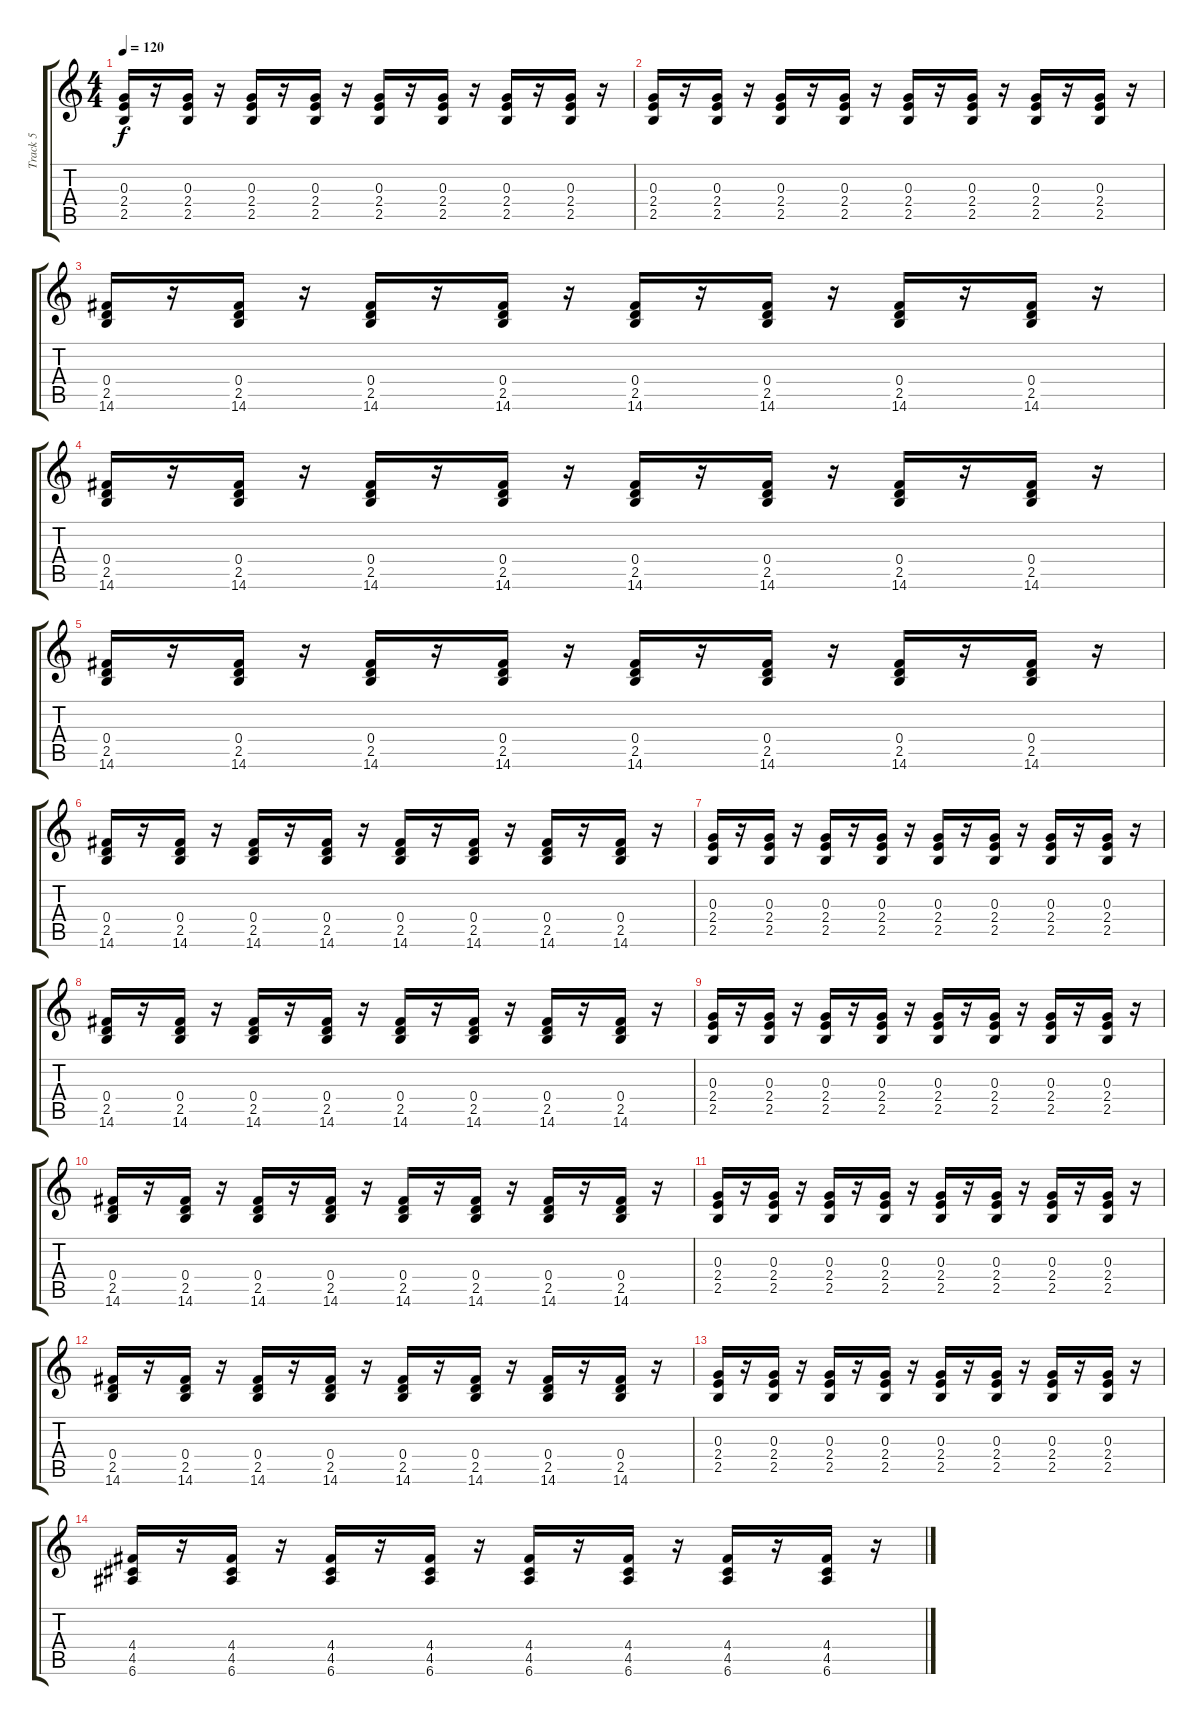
\track ("Track 5" "Track 5") {instrument distortionguitar}
\staff {score tabs}
\tuning (E4 B3 G3 D3 A2 E2) {hide}
\ts (4 4)
\tempo 120
\clef g2
\ks c
(0.3 2.4 2.5).16{dy f} r.16 (0.3 2.4 2.5).16 r.16 (0.3 2.4 2.5).16 r.16 (0.3 2.4 2.5).16 r.16 (0.3 2.4 2.5).16 r.16 (0.3 2.4 2.5).16 r.16 (0.3 2.4 2.5).16 r.16 (0.3 2.4 2.5).16 r.16 |
(0.3 2.4 2.5).16 r.16 (0.3 2.4 2.5).16 r.16 (0.3 2.4 2.5).16 r.16 (0.3 2.4 2.5).16 r.16 (0.3 2.4 2.5).16 r.16 (0.3 2.4 2.5).16 r.16 (0.3 2.4 2.5).16 r.16 (0.3 2.4 2.5).16 r.16 |
(0.4 2.5 14.6).16 r.16 (0.4 2.5 14.6).16 r.16 (0.4 2.5 14.6).16 r.16 (0.4 2.5 14.6).16 r.16 (0.4 2.5 14.6).16 r.16 (0.4 2.5 14.6).16 r.16 (0.4 2.5 14.6).16 r.16 (0.4 2.5 14.6).16 r.16 |
(0.4 2.5 14.6).16 r.16 (0.4 2.5 14.6).16 r.16 (0.4 2.5 14.6).16 r.16 (0.4 2.5 14.6).16 r.16 (0.4 2.5 14.6).16 r.16 (0.4 2.5 14.6).16 r.16 (0.4 2.5 14.6).16 r.16 (0.4 2.5 14.6).16 r.16 |
(0.4 2.5 14.6).16 r.16 (0.4 2.5 14.6).16 r.16 (0.4 2.5 14.6).16 r.16 (0.4 2.5 14.6).16 r.16 (0.4 2.5 14.6).16 r.16 (0.4 2.5 14.6).16 r.16 (0.4 2.5 14.6).16 r.16 (0.4 2.5 14.6).16 r.16 |
(0.4 2.5 14.6).16 r.16 (0.4 2.5 14.6).16 r.16 (0.4 2.5 14.6).16 r.16 (0.4 2.5 14.6).16 r.16 (0.4 2.5 14.6).16 r.16 (0.4 2.5 14.6).16 r.16 (0.4 2.5 14.6).16 r.16 (0.4 2.5 14.6).16 r.16 |
(0.3 2.4 2.5).16 r.16 (0.3 2.4 2.5).16 r.16 (0.3 2.4 2.5).16 r.16 (0.3 2.4 2.5).16 r.16 (0.3 2.4 2.5).16 r.16 (0.3 2.4 2.5).16 r.16 (0.3 2.4 2.5).16 r.16 (0.3 2.4 2.5).16 r.16 |
(0.4 2.5 14.6).16 r.16 (0.4 2.5 14.6).16 r.16 (0.4 2.5 14.6).16 r.16 (0.4 2.5 14.6).16 r.16 (0.4 2.5 14.6).16 r.16 (0.4 2.5 14.6).16 r.16 (0.4 2.5 14.6).16 r.16 (0.4 2.5 14.6).16 r.16 |
(0.3 2.4 2.5).16 r.16 (0.3 2.4 2.5).16 r.16 (0.3 2.4 2.5).16 r.16 (0.3 2.4 2.5).16 r.16 (0.3 2.4 2.5).16 r.16 (0.3 2.4 2.5).16 r.16 (0.3 2.4 2.5).16 r.16 (0.3 2.4 2.5).16 r.16 |
(0.4 2.5 14.6).16 r.16 (0.4 2.5 14.6).16 r.16 (0.4 2.5 14.6).16 r.16 (0.4 2.5 14.6).16 r.16 (0.4 2.5 14.6).16 r.16 (0.4 2.5 14.6).16 r.16 (0.4 2.5 14.6).16 r.16 (0.4 2.5 14.6).16 r.16 |
(0.3 2.4 2.5).16 r.16 (0.3 2.4 2.5).16 r.16 (0.3 2.4 2.5).16 r.16 (0.3 2.4 2.5).16 r.16 (0.3 2.4 2.5).16 r.16 (0.3 2.4 2.5).16 r.16 (0.3 2.4 2.5).16 r.16 (0.3 2.4 2.5).16 r.16 |
(0.4 2.5 14.6).16 r.16 (0.4 2.5 14.6).16 r.16 (0.4 2.5 14.6).16 r.16 (0.4 2.5 14.6).16 r.16 (0.4 2.5 14.6).16 r.16 (0.4 2.5 14.6).16 r.16 (0.4 2.5 14.6).16 r.16 (0.4 2.5 14.6).16 r.16 |
(0.3 2.4 2.5).16 r.16 (0.3 2.4 2.5).16 r.16 (0.3 2.4 2.5).16 r.16 (0.3 2.4 2.5).16 r.16 (0.3 2.4 2.5).16 r.16 (0.3 2.4 2.5).16 r.16 (0.3 2.4 2.5).16 r.16 (0.3 2.4 2.5).16 r.16 |
(4.4 4.5 6.6).16 r.16 (4.4 4.5 6.6).16 r.16 (4.4 4.5 6.6).16 r.16 (4.4 4.5 6.6).16 r.16 (4.4 4.5 6.6).16 r.16 (4.4 4.5 6.6).16 r.16 (4.4 4.5 6.6).16 r.16 (4.4 4.5 6.6).16 r.16
